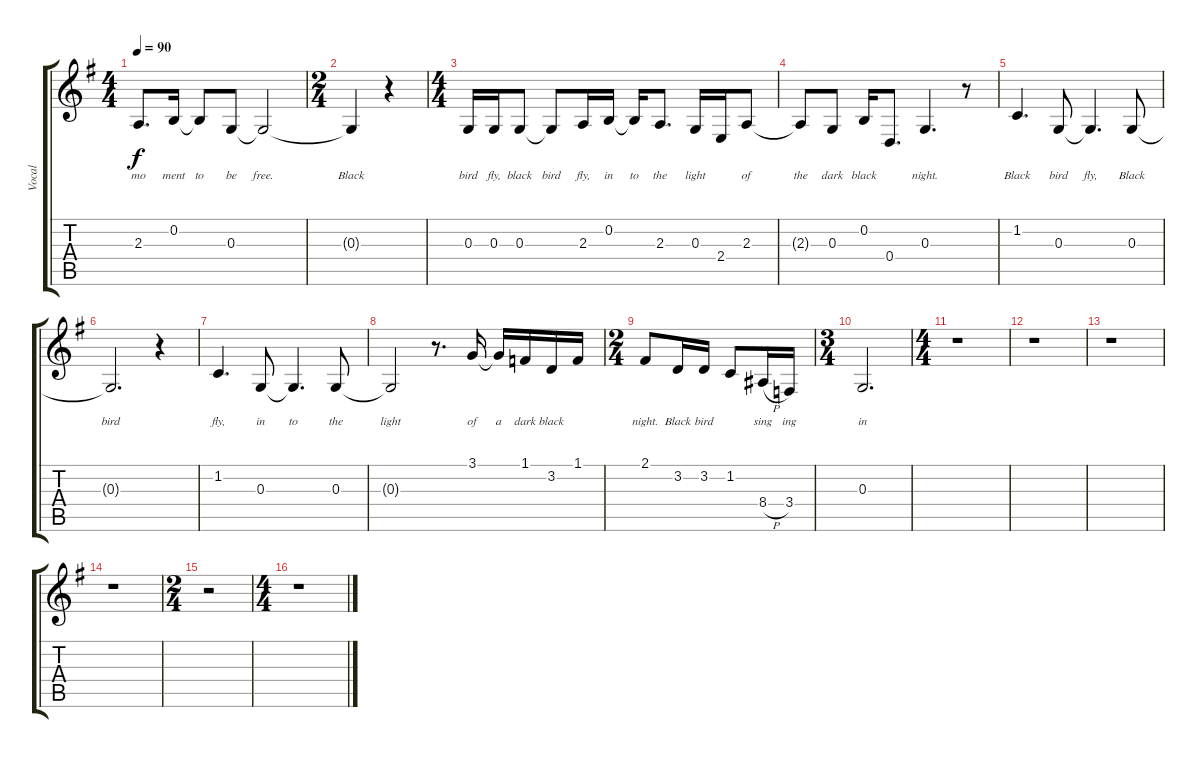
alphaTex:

\track ("Vocal" "Vocal") {instrument brightacousticpiano}
\staff {score tabs}
\tuning (E4 B3 G3 D3 A2 E2) {hide}
\ts (4 4)
\tempo 90
\clef g2
\ks g
2.3.8{d lyrics (0 "mo") lyrics (1 "") lyrics (2 "") lyrics (3 "") lyrics (4 "") dy f} 0.2.16{lyrics (0 "ment") lyrics (1 "") lyrics (2 "") lyrics (3 "") lyrics (4 "")} 0.2{t}.8{lyrics (0 "to") lyrics (1 "") lyrics (2 "") lyrics (3 "") lyrics (4 "")} 0.3.8{lyrics (0 "be") lyrics (1 "") lyrics (2 "") lyrics (3 "") lyrics (4 "")} 0.3{t}.2{lyrics (0 "free.") lyrics (1 "") lyrics (2 "") lyrics (3 "") lyrics (4 "")} |
\ts (2 4)
0.3{t}.4{lyrics (0 "Black") lyrics (1 "") lyrics (2 "") lyrics (3 "") lyrics (4 "")} r.4 |
\ts (4 4)
0.3.16{lyrics (0 "bird") lyrics (1 "") lyrics (2 "") lyrics (3 "") lyrics (4 "")} 0.3.16{lyrics (0 "fly,") lyrics (1 "") lyrics (2 "") lyrics (3 "") lyrics (4 "")} 0.3.8{lyrics (0 "black") lyrics (1 "") lyrics (2 "") lyrics (3 "") lyrics (4 "")} 0.3{t}.8{lyrics (0 "bird") lyrics (1 "") lyrics (2 "") lyrics (3 "") lyrics (4 "")} 2.3.16{lyrics (0 "fly,") lyrics (1 "") lyrics (2 "") lyrics (3 "") lyrics (4 "")} 0.2.16{lyrics (0 "in") lyrics (1 "") lyrics (2 "") lyrics (3 "") lyrics (4 "")} 0.2{t}.16{lyrics (0 "to") lyrics (1 "") lyrics (2 "") lyrics (3 "") lyrics (4 "")} 2.3.8{d lyrics (0 "the") lyrics (1 "") lyrics (2 "") lyrics (3 "") lyrics (4 "")} 0.3.16{lyrics (0 "light") lyrics (1 "") lyrics (2 "") lyrics (3 "") lyrics (4 "")} 2.4.16{lyrics (0 "") lyrics (1 "") lyrics (2 "") lyrics (3 "") lyrics (4 "")} 2.3.8{lyrics (0 "of") lyrics (1 "") lyrics (2 "") lyrics (3 "") lyrics (4 "")} |
2.3{t}.8{lyrics (0 "the") lyrics (1 "") lyrics (2 "") lyrics (3 "") lyrics (4 "")} 0.3.8{lyrics (0 "dark") lyrics (1 "") lyrics (2 "") lyrics (3 "") lyrics (4 "")} 0.2.16{lyrics (0 "black") lyrics (1 "") lyrics (2 "") lyrics (3 "") lyrics (4 "")} 0.4.8{d lyrics (0 "") lyrics (1 "") lyrics (2 "") lyrics (3 "") lyrics (4 "")} 0.3.4{d lyrics (0 "night.") lyrics (1 "") lyrics (2 "") lyrics (3 "") lyrics (4 "")} r.8 |
1.2.4{d lyrics (0 "Black") lyrics (1 "") lyrics (2 "") lyrics (3 "") lyrics (4 "")} 0.3.8{lyrics (0 "bird") lyrics (1 "") lyrics (2 "") lyrics (3 "") lyrics (4 "")} 0.3{t}.4{d lyrics (0 "fly,") lyrics (1 "") lyrics (2 "") lyrics (3 "") lyrics (4 "")} 0.3.8{lyrics (0 "Black") lyrics (1 "") lyrics (2 "") lyrics (3 "") lyrics (4 "")} |
0.3{t}.2{d lyrics (0 "bird") lyrics (1 "") lyrics (2 "") lyrics (3 "") lyrics (4 "")} r.4 |
1.2.4{d lyrics (0 "fly,") lyrics (1 "") lyrics (2 "") lyrics (3 "") lyrics (4 "")} 0.3.8{lyrics (0 "in") lyrics (1 "") lyrics (2 "") lyrics (3 "") lyrics (4 "")} 0.3{t}.4{d lyrics (0 "to") lyrics (1 "") lyrics (2 "") lyrics (3 "") lyrics (4 "")} 0.3.8{lyrics (0 "the") lyrics (1 "") lyrics (2 "") lyrics (3 "") lyrics (4 "")} |
0.3{t}.2{lyrics (0 "light") lyrics (1 "") lyrics (2 "") lyrics (3 "") lyrics (4 "")} r.8{d} 3.1.16{lyrics (0 "of") lyrics (1 "") lyrics (2 "") lyrics (3 "") lyrics (4 "")} 3.1{t}.16{lyrics (0 "a") lyrics (1 "") lyrics (2 "") lyrics (3 "") lyrics (4 "")} 1.1.16{lyrics (0 "dark") lyrics (1 "") lyrics (2 "") lyrics (3 "") lyrics (4 "")} 3.2.16{lyrics (0 "black") lyrics (1 "") lyrics (2 "") lyrics (3 "") lyrics (4 "")} 1.1.16{lyrics (0 "") lyrics (1 "") lyrics (2 "") lyrics (3 "") lyrics (4 "")} |
\ts (2 4)
2.1.8{lyrics (0 "night.") lyrics (1 "") lyrics (2 "") lyrics (3 "") lyrics (4 "")} 3.2.16{lyrics (0 "Black") lyrics (1 "") lyrics (2 "") lyrics (3 "") lyrics (4 "")} 3.2.16{lyrics (0 "bird") lyrics (1 "") lyrics (2 "") lyrics (3 "") lyrics (4 "")} 1.2.8{lyrics (0 "") lyrics (1 "") lyrics (2 "") lyrics (3 "") lyrics (4 "")} 8.4{h}.16{lyrics (0 "sing") lyrics (1 "") lyrics (2 "") lyrics (3 "") lyrics (4 "")} 3.4.16{lyrics (0 "ing") lyrics (1 "") lyrics (2 "") lyrics (3 "") lyrics (4 "")} |
\ts (3 4)
0.3.2{d lyrics (0 "in") lyrics (1 "") lyrics (2 "") lyrics (3 "") lyrics (4 "")} |
\ts (4 4)
r.1 |
r.1 |
r.1 |
r.1 |
\ts (2 4)
r.2 |
\ts (4 4)
r.1
